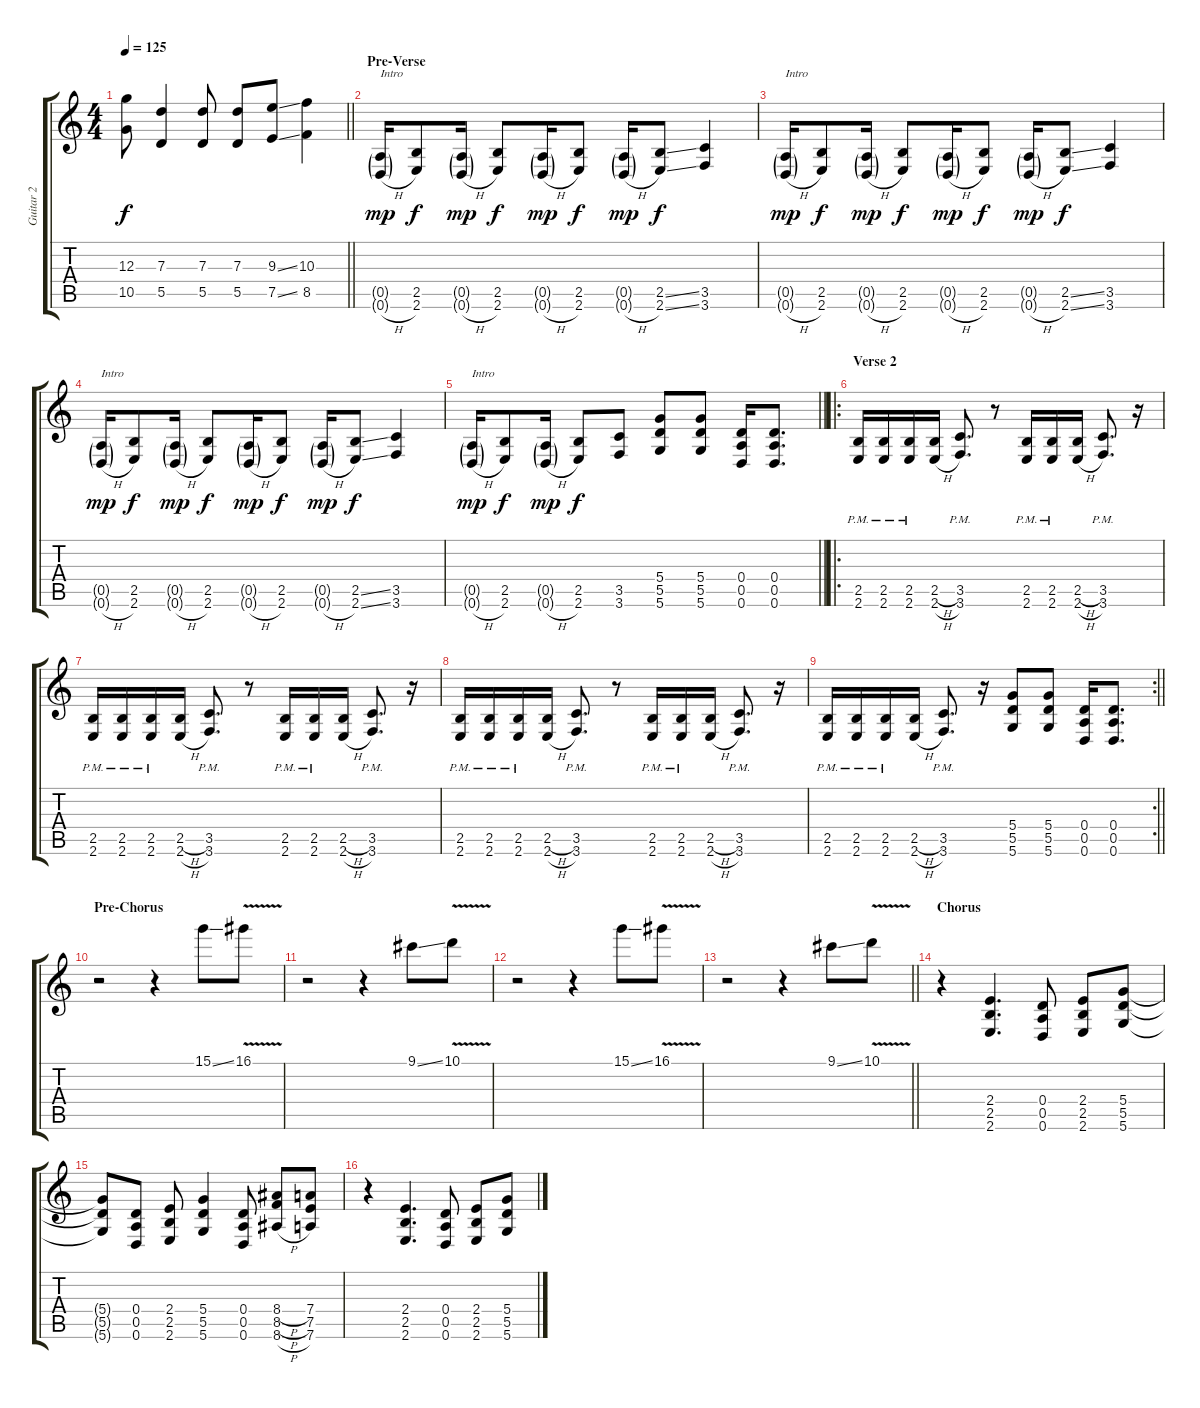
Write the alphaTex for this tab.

\track ("Guitar 2" "Guitar 2") {instrument distortionguitar}
\staff {score tabs}
\tuning (E4 B3 G3 D3 A2 D2) {hide}
\ts (4 4)
\tempo 125
\clef g2
\barLineRight lightlight
\ks c
(12.3{t} 10.5{t}).8{dy f} (7.3 5.5).4 (7.3 5.5).8 (7.3 5.5).8 (9.3{ss} 7.5{ss}).8 (10.3 8.5).4 |
\section ("" "Pre-Verse")
(0.5{g} 0.6{h g}).16{txt "Intro" dy mp} (2.5 2.6).8{dy f} (0.5{g} 0.6{h g}).16{dy mp} (2.5 2.6).8{dy f} (0.5{g} 0.6{h g}).16{dy mp} (2.5 2.6).8{dy f} (0.5{g} 0.6{h g}).16{dy mp} (2.5{ss} 2.6{ss}).8{dy f} (3.5 3.6).4 |
(0.5{g} 0.6{h g}).16{txt "Intro" dy mp} (2.5 2.6).8{dy f} (0.5{g} 0.6{h g}).16{dy mp} (2.5 2.6).8{dy f} (0.5{g} 0.6{h g}).16{dy mp} (2.5 2.6).8{dy f} (0.5{g} 0.6{h g}).16{dy mp} (2.5{ss} 2.6{ss}).8{dy f} (3.5 3.6).4 |
(0.5{g} 0.6{h g}).16{txt "Intro" dy mp} (2.5 2.6).8{dy f} (0.5{g} 0.6{h g}).16{dy mp} (2.5 2.6).8{dy f} (0.5{g} 0.6{h g}).16{dy mp} (2.5 2.6).8{dy f} (0.5{g} 0.6{h g}).16{dy mp} (2.5{ss} 2.6{ss}).8{dy f} (3.5 3.6).4 |
\barLineRight lightlight
(0.5{g} 0.6{h g}).16{txt "Intro" dy mp} (2.5 2.6).8{dy f} (0.5{g} 0.6{h g}).16{dy mp} (2.5 2.6).8{dy f} (3.5 3.6).8 (5.4 5.5 5.6).8 (5.4 5.5 5.6).8 (0.4 0.5 0.6).16 (0.4 0.5 0.6).8{d} |
\ro
\section ("" "Verse 2")
(2.5{pm} 2.6{pm}).16 (2.5{pm} 2.6{pm}).16 (2.5{pm} 2.6{pm}).16 (2.5{h} 2.6{h}).16 (3.5{pm} 3.6{pm}).8{d} r.8 (2.5{pm} 2.6{pm}).16 (2.5{pm} 2.6{pm}).16 (2.5{h} 2.6{h}).16 (3.5{pm} 3.6{pm}).8{d} r.16 |
(2.5{pm} 2.6{pm}).16 (2.5{pm} 2.6{pm}).16 (2.5{pm} 2.6{pm}).16 (2.5{h} 2.6{h}).16 (3.5{pm} 3.6{pm}).8{d} r.8 (2.5{pm} 2.6{pm}).16 (2.5{pm} 2.6{pm}).16 (2.5{h} 2.6{h}).16 (3.5{pm} 3.6{pm}).8{d} r.16 |
(2.5{pm} 2.6{pm}).16 (2.5{pm} 2.6{pm}).16 (2.5{pm} 2.6{pm}).16 (2.5{h} 2.6{h}).16 (3.5{pm} 3.6{pm}).8{d} r.8 (2.5{pm} 2.6{pm}).16 (2.5{pm} 2.6{pm}).16 (2.5{h} 2.6{h}).16 (3.5{pm} 3.6{pm}).8{d} r.16 |
\rc 2
\barLineRight lightlight
(2.5{pm} 2.6{pm}).16 (2.5{pm} 2.6{pm}).16 (2.5{pm} 2.6{pm}).16 (2.5{h} 2.6{h}).16 (3.5{pm} 3.6{pm}).8{d} r.16 (5.4 5.5 5.6).8 (5.4 5.5 5.6).8 (0.4 0.5 0.6).16 (0.4 0.5 0.6).8{d} |
\section ("" "Pre-Chorus")
r.2 r.4 15.1{ss}.8 16.1{v}.8 |
r.2 r.4 9.1{ss}.8 10.1{v}.8 |
r.2 r.4 15.1{ss}.8 16.1{v}.8 |
\barLineRight lightlight
r.2 r.4 9.1{ss}.8 10.1{v}.8 |
\section ("" "Chorus")
r.4 (2.4 2.5 2.6).4{d} (0.4 0.5 0.6).8 (2.4 2.5 2.6).8 (5.4 5.5 5.6).8 |
(5.4{t} 5.5{t} 5.6{t}).8 (0.4 0.5 0.6).8 (2.4 2.5 2.6).8 (5.4 5.5 5.6).4 (0.4 0.5 0.6).8 (8.4{h} 8.5{h} 8.6{h}).8 (7.4 7.5 7.6).8 |
r.4 (2.4 2.5 2.6).4{d} (0.4 0.5 0.6).8 (2.4 2.5 2.6).8 (5.4 5.5 5.6).8
